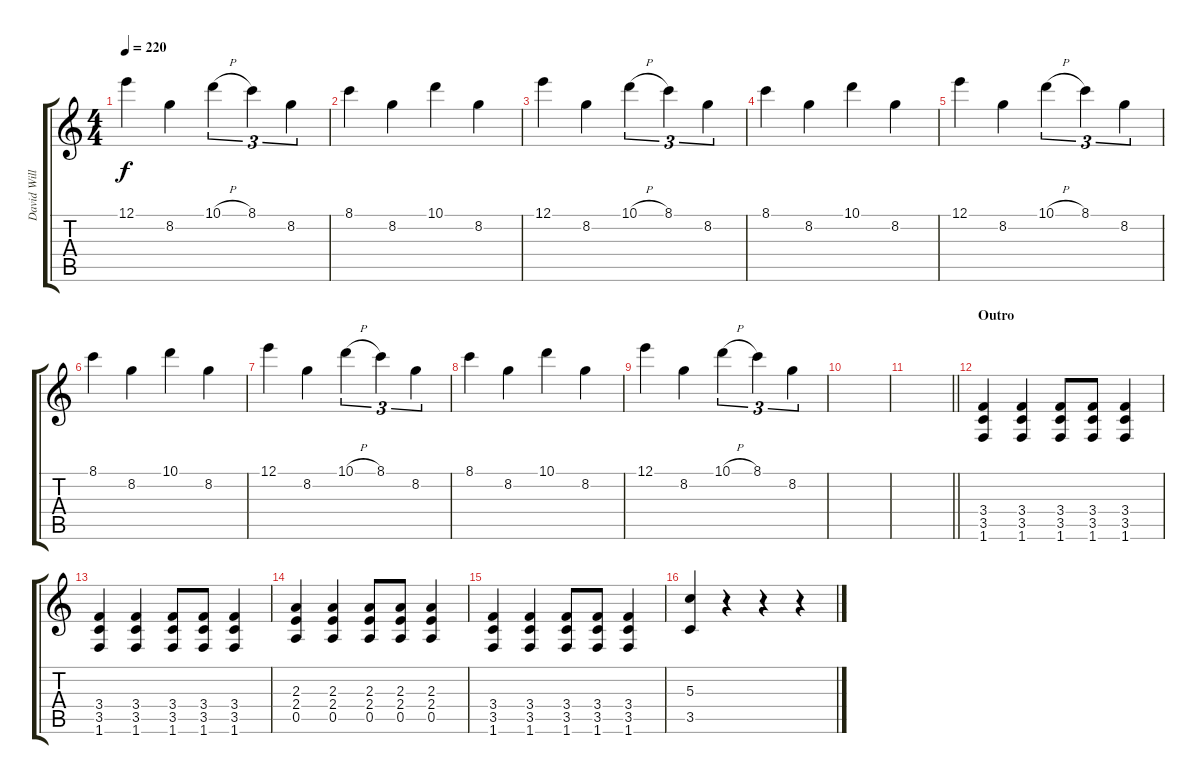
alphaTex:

\track ("David Williams" "David Will") {instrument overdrivenguitar}
\staff {score tabs}
\tuning (E4 B3 G3 D3 A2 E2) {hide}
\ts (4 4)
\tempo 220
\clef g2
\ks c
12.1.4{dy f} 8.2.4 10.1{h}.4{tu (3 2)} 8.1.4{tu (3 2)} 8.2.4{tu (3 2)} |
8.1.4 8.2.4 10.1.4 8.2.4 |
12.1.4 8.2.4 10.1{h}.4{tu (3 2)} 8.1.4{tu (3 2)} 8.2.4{tu (3 2)} |
8.1.4 8.2.4 10.1.4 8.2.4 |
12.1.4 8.2.4 10.1{h}.4{tu (3 2)} 8.1.4{tu (3 2)} 8.2.4{tu (3 2)} |
8.1.4 8.2.4 10.1.4 8.2.4 |
12.1.4 8.2.4 10.1{h}.4{tu (3 2)} 8.1.4{tu (3 2)} 8.2.4{tu (3 2)} |
8.1.4 8.2.4 10.1.4 8.2.4 |
12.1.4 8.2.4 10.1{h}.4{tu (3 2)} 8.1.4{tu (3 2)} 8.2.4{tu (3 2)} |
|
\barLineRight lightlight
|
\section ("" "Outro")
(3.4 3.5 1.6).4 (3.4 3.5 1.6).4 (3.4 3.5 1.6).8 (3.4 3.5 1.6).8 (3.4 3.5 1.6).4 |
(3.4 3.5 1.6).4 (3.4 3.5 1.6).4 (3.4 3.5 1.6).8 (3.4 3.5 1.6).8 (3.4 3.5 1.6).4 |
(2.3 2.4 0.5).4 (2.3 2.4 0.5).4 (2.3 2.4 0.5).8 (2.3 2.4 0.5).8 (2.3 2.4 0.5).4 |
(3.4 3.5 1.6).4 (3.4 3.5 1.6).4 (3.4 3.5 1.6).8 (3.4 3.5 1.6).8 (3.4 3.5 1.6).4 |
(5.3 3.5).4 r.4 r.4 r.4
